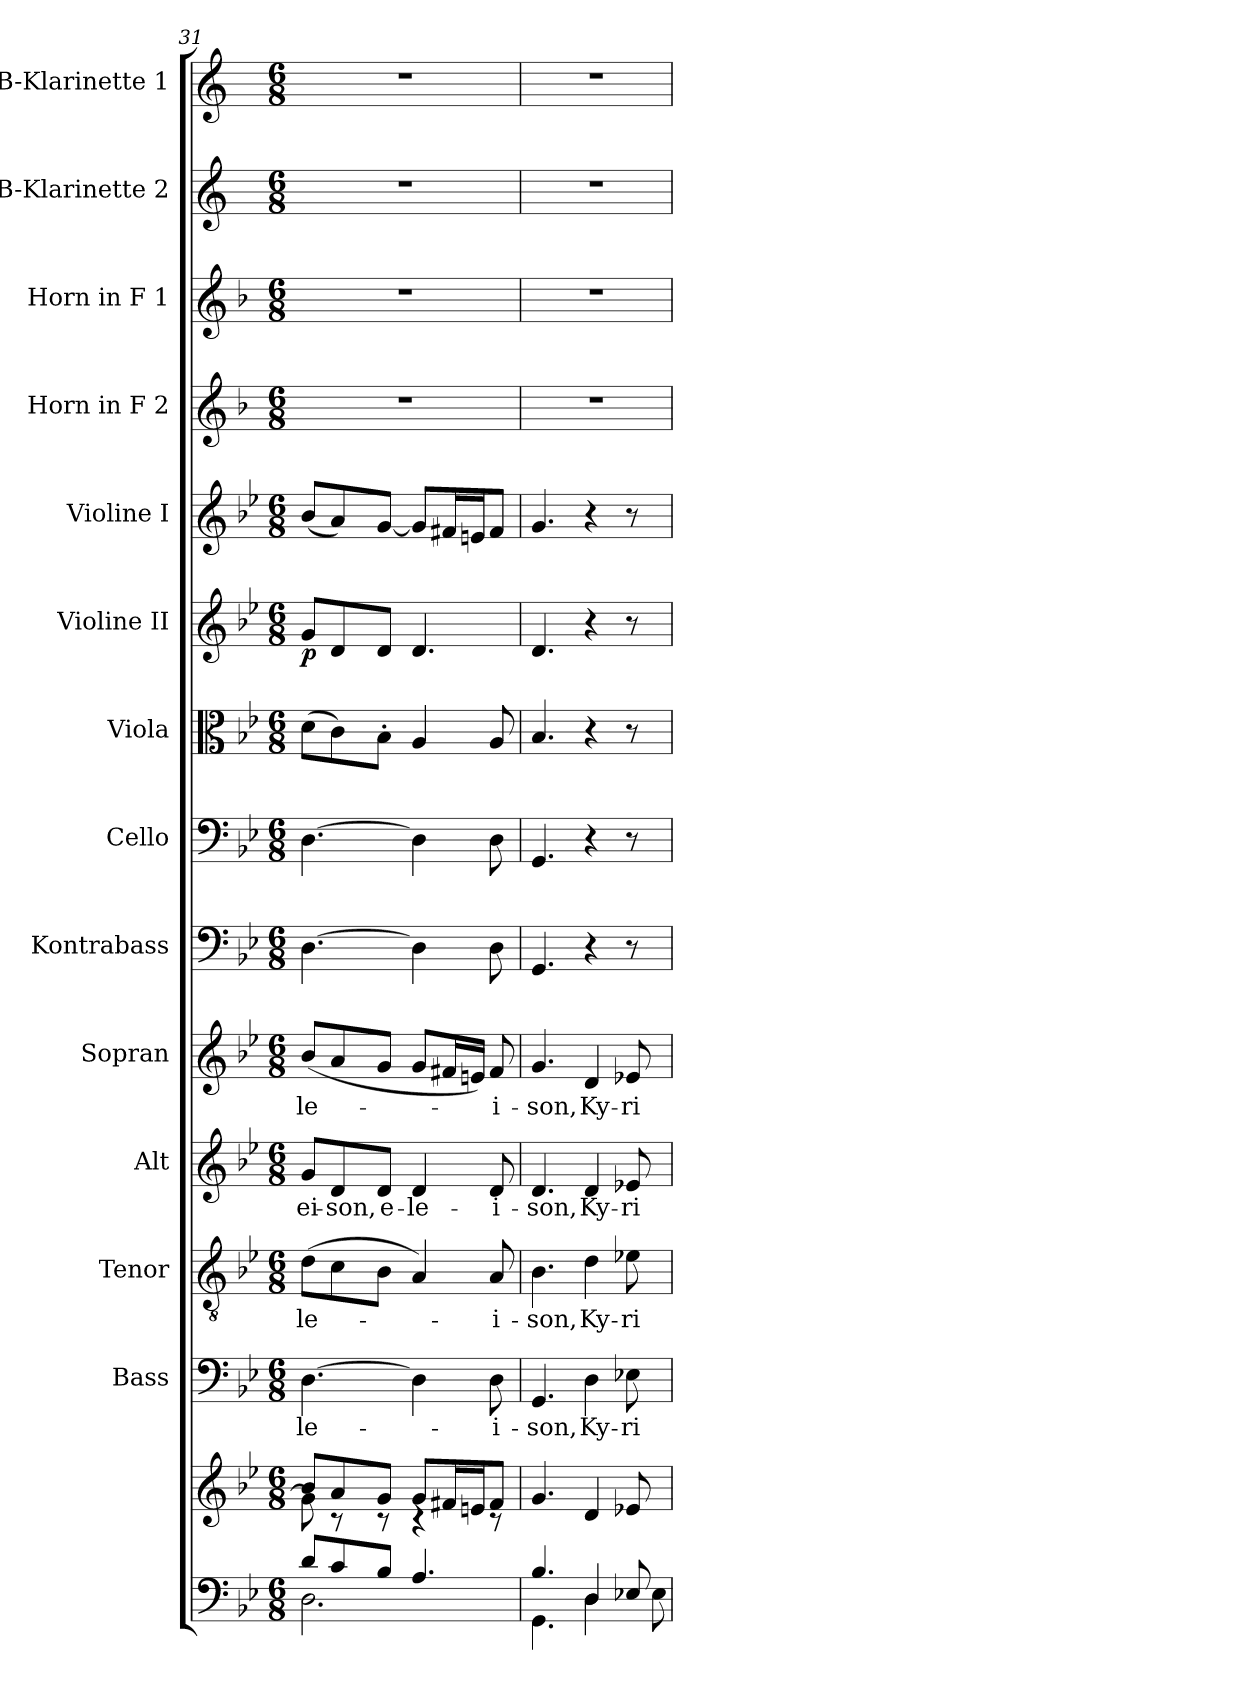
**kern	**kern	**kern	**text	**kern	**text	**kern	**text	**kern	**text	**kern	**kern	**kern	**kern	**dynam	**kern	**kern	**kern	**kern	**kern
*part14	*part14	*part13	*part13	*part12	*part12	*part11	*part11	*part10	*part10	*part9	*part8	*part7	*part6	*part6	*part5	*part4	*part3	*part2	*part1
*staff15	*staff14	*staff13	*staff13	*staff12	*staff12	*staff11	*staff11	*staff10	*staff10	*staff9	*staff8	*staff7	*staff6	*staff6	*staff5	*staff4	*staff3	*staff2	*staff1
*	*	*I"Bass	*	*I"Tenor	*	*I"Alt	*	*I"Sopran	*	*I"Kontrabass	*I"Cello	*I"Viola	*I"Violine II	*	*I"Violine I	*I"Horn in F 2	*I"Horn in F 1	*I"B-Klarinette 2	*I"B-Klarinette 1
*	*	*I'B.	*	*I'T.	*	*I'A.	*	*I'S.	*	*I'Kb.	*	*I'Vla.	*I'Vl. II	*	*I'Vl. I	*	*	*I'B Kl. 2	*I'B Kl. 1
*clefF4	*clefG2	*clefF4	*	*clefGv2	*	*clefG2	*	*clefG2	*	*clefF4	*clefF4	*clefC3	*clefG2	*	*clefG2	*clefG2	*clefG2	*clefG2	*clefG2
*	*	*	*	*	*	*	*	*	*	*ITrd7c12	*	*	*	*	*	*ITrd4c7	*ITrd4c7	*ITrd1c2	*ITrd1c2
*k[b-e-]	*k[b-e-]	*k[b-e-]	*	*k[b-e-]	*	*k[b-e-]	*	*k[b-e-]	*	*k[b-e-]	*k[b-e-]	*k[b-e-]	*k[b-e-]	*	*k[b-e-]	*k[b-e-]	*k[b-e-]	*k[b-e-]	*k[b-e-]
*B-:	*B-:	*B-:	*	*B-:	*	*B-:	*	*B-:	*	*B-:	*B-:	*B-:	*B-:	*	*B-:	*B-:	*B-:	*B-:	*B-:
*M6/8	*M6/8	*M6/8	*	*M6/8	*	*M6/8	*	*M6/8	*	*M6/8	*M6/8	*M6/8	*M6/8	*	*M6/8	*M6/8	*M6/8	*M6/8	*M6/8
=31	=31	=31	=31	=31	=31	=31	=31	=31	=31	=31	=31	=31	=31	=31	=31	=31	=31	=31	=31
*^	*^	*	*	*	*	*	*	*	*	*	*	*	*	*	*	*	*	*	*
!	!	!	!	!	!LO:LY:b	!	!LO:LY:b	!	!LO:LY:b	!	!LO:LY:b	!	!	!	!	!LO:DY:b	!	!	!	!	!
8d/L	2.D\	8b-/L	8g\]	[4.D\	-le-	(>8d\L	-le-	8g/L	-ei-	(<8b-/L	-le-	[4.DD\	[4.D\	(>8d\L	8g/L	p	(<8b-/L	2.r	2.r	2.r	2.r
!	!	!	!	!	!	!	!	!	!LO:LY:b	!	!	!	!	!	!	!	!	!	!	!	!
8c/	.	8a/	8rB	.	.	8c\	.	8d/	-son,	8a/	.	.	.	8c\)	8d/	.	8a/)	.	.	.	.
!	!	!	!	!	!	!	!	!	!LO:LY:b	!	!	!	!	!	!	!	!	!	!	!	!
8B-/J	.	8g/J	8rB	.	.	8B-\J	.	8d/J	e-	8g/J	.	.	.	8B-'>\J	8d/J	.	[8g/J	.	.	.	.
!	!	!	!	!	!	!	!	!	!LO:LY:b	!	!	!	!	!	!	!	!	!	!	!	!
4.A/	.	8g/L	4rB	4D\]	.	4A/)	.	4d/	-le-	8g/L	.	4DD\]	4D\]	4A/	4.d/	.	8g/L]	.	.	.	.
.	.	16f#X/L	.	.	.	.	.	.	.	16f#X/L	.	.	.	.	.	.	16f#X/L	.	.	.	.
.	.	16en/J	.	.	.	.	.	.	.	16en/JJ)	.	.	.	.	.	.	16en/J	.	.	.	.
!	!	!	!	!	!LO:LY:b	!	!LO:LY:b	!	!LO:LY:b	!	!LO:LY:b	!	!	!	!	!	!	!	!	!	!
.	.	8f#/J	8rB	8D\	-i-	8A/	-i-	8d/	-i-	8f#/	-i-	8DD\	8D\	8A/	.	.	8f#/J	.	.	.	.
=32	=32	=32	=32	=32	=32	=32	=32	=32	=32	=32	=32	=32	=32	=32	=32	=32	=32	=32	=32	=32	=32
!	!	!	!	!	!LO:LY:b	!	!LO:LY:b	!	!LO:LY:b	!	!LO:LY:b	!	!	!	!	!	!	!	!	!	!
*	*	*v	*v	*	*	*	*	*	*	*	*	*	*	*	*	*	*	*	*	*	*
4.B-/	4.GG\	4.g/	4.GG/	-son,	4.B-\	-son,	4.d/	-son,	4.g/	-son,	4.GGG/	4.GG/	4.B-/	4.d/	.	4.g/	2.r	2.r	2.r	2.r
!	!	!	!	!LO:LY:b	!	!LO:LY:b	!	!LO:LY:b	!	!LO:LY:b	!	!	!	!	!	!	!	!	!	!
4D/	4D\	4d/	4D\	Ky-	4d\	Ky-	4d/	Ky-	4d/	Ky-	4r	4r	4r	4r	.	4r	.	.	.	.
!	!	!	!	!LO:LY:b	!	!LO:LY:b	!	!LO:LY:b	!	!LO:LY:b	!	!	!	!	!	!	!	!	!	!
8E-X/	8E-\	8e-X/	8E-X\	-ri-	8e-X\	-ri-	8e-X/	-ri-	8e-X/	-ri-	8r	8r	8r	8r	.	8r	.	.	.	.
*v	*v	*	*	*	*	*	*	*	*	*	*	*	*	*	*	*	*	*	*	*
=	=	=	=	=	=	=	=	=	=	=	=	=	=	=	=	=	=	=	=
*-	*-	*-	*-	*-	*-	*-	*-	*-	*-	*-	*-	*-	*-	*-	*-	*-	*-	*-	*-
